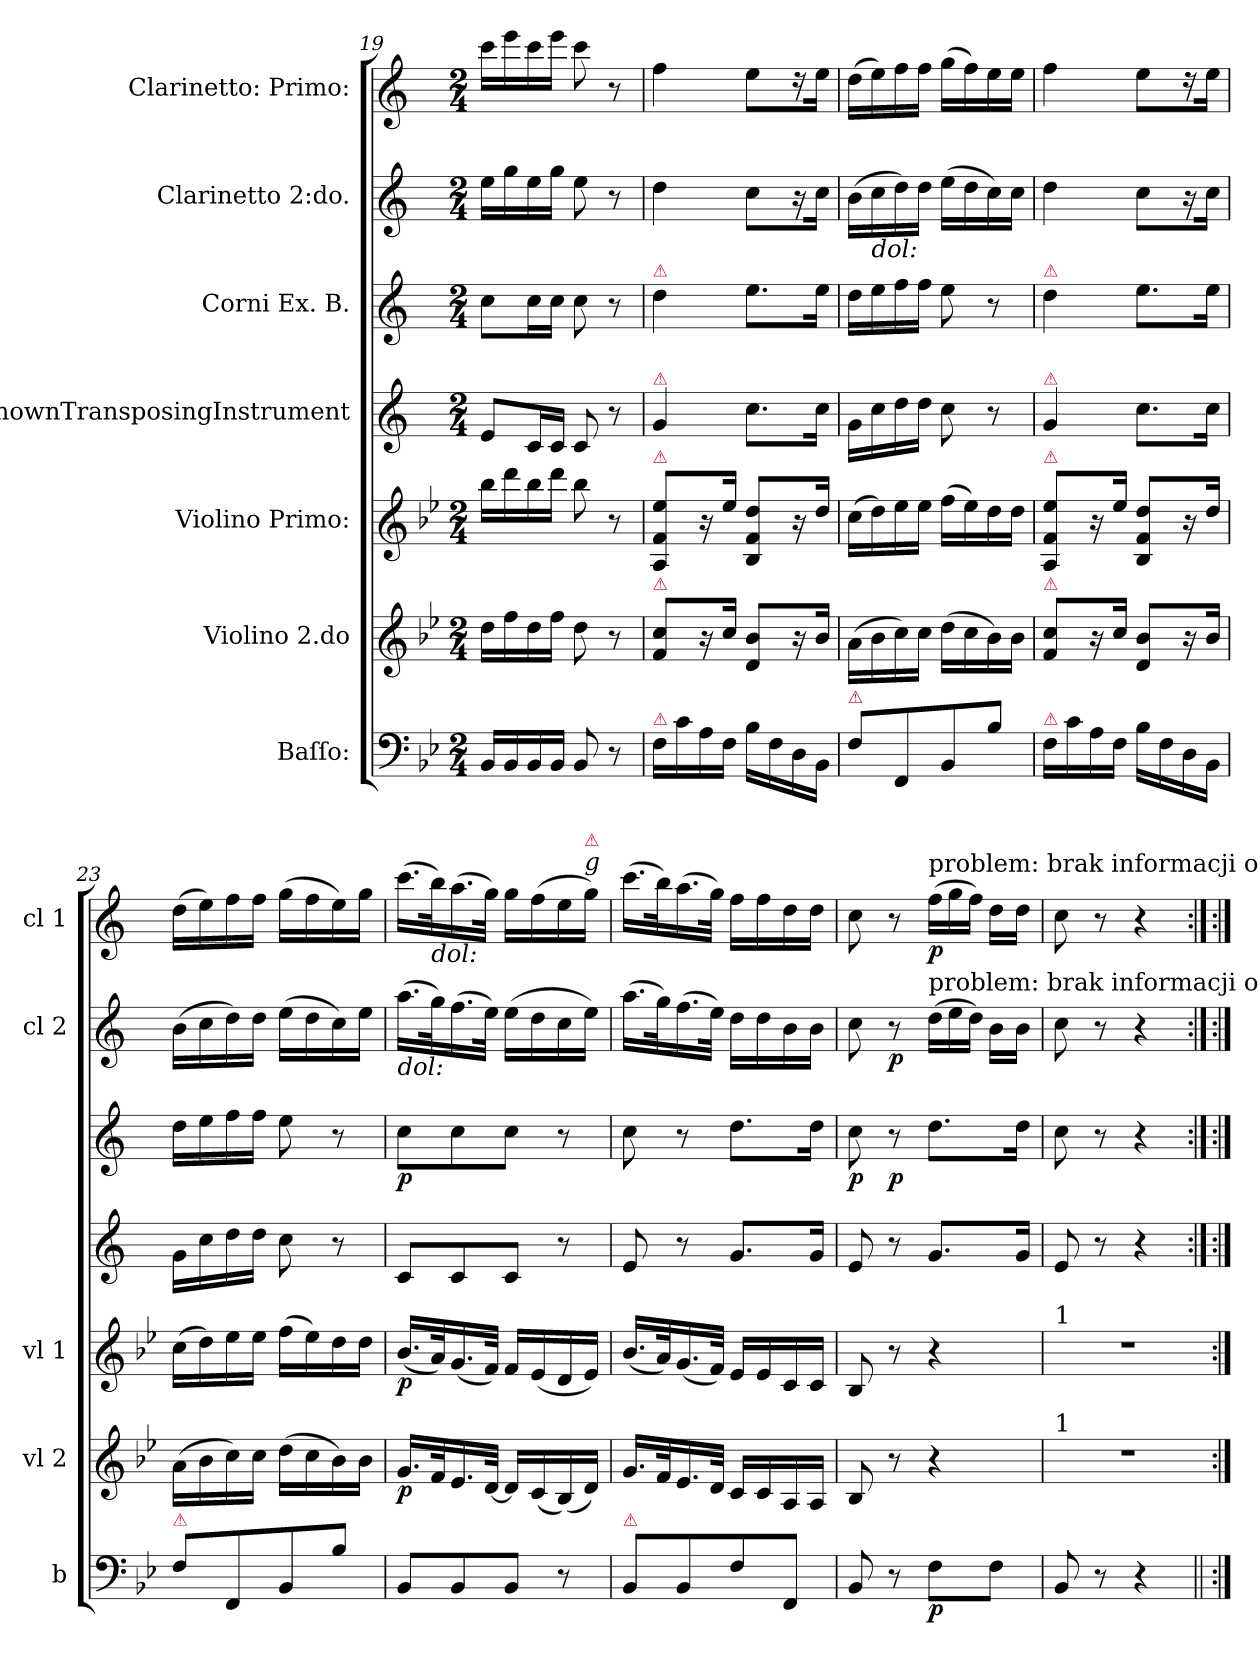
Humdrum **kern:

**kern	**dynam	**kern	**dynam	**kern	**dynam	**kern	**kern	**dynam	**kern	**dynam	**kern	**dynam
*part7	*part7	*part6	*part6	*part5	*part5	*part4	*part3	*part3	*part2	*part2	*part1	*part1
*staff7	*staff7	*staff6	*staff6	*staff5	*staff5	*staff4	*staff3	*staff3	*staff2	*staff2	*staff1	*staff1
*I"Baſſo:	*	*I"Violino 2.do	*	*I"Violino Primo:	*	*I"UnknownTransposingInstrument	*I"Corni Ex. B.	*	*I"Clarinetto 2:do.	*	*I"Clarinetto: Primo:	*
*I'b	*	*I'vl 2	*	*I'vl 1	*	*	*	*	*I'cl 2	*	*I'cl 1	*
*clefF4	*	*clefG2	*	*clefG2	*	*clefG2	*clefG2	*	*clefG2	*	*clefG2	*
*	*	*	*	*	*	*ITrd1c2	*ITrd1c2	*	*ITrd1c2	*	*ITrd1c2	*
*k[b-e-]	*	*k[b-e-]	*	*k[b-e-]	*	*k[b-e-]	*k[b-e-]	*	*k[b-e-]	*	*k[b-e-]	*
*M2/4	*	*M2/4	*	*M2/4	*	*M2/4	*M2/4	*	*M2/4	*	*M2/4	*
=19	=19	=19	=19	=19	=19	=19	=19	=19	=19	=19	=19	=19
16BB-/LL	.	16dd\LL	.	16bb-\LL	.	8d/L	8b-\L	.	16dd\LL	.	16bb-\LL	.
16BB-/	.	16ff\	.	16ddd\	.	.	.	.	16ff\	.	16ddd\	.
16BB-/	.	16dd\	.	16bb-\	.	16B-/L	16b-\L	.	16dd\	.	16bb-\	.
16BB-/JJ	.	16ff\JJ	.	16ddd\JJ	.	16B-/JJ	16b-\JJ	.	16ff\JJ	.	16ddd\JJ	.
8BB-/	.	8dd\	.	8bb-\	.	8B-/	8b-\	.	8dd\	.	8bb-\	.
8r	.	8r	.	8r	.	8r	8r	.	8r	.	8r	.
=20	=20	=20	=20	=20	=20	=20	=20	=20	=20	=20	=20	=20
!	!	!	!	!	!	!	!LO:TX:a:color=crimson:t=⚠	!	!	!	!	!
!	!	!	!	!	!	!LO:TX:a:color=crimson:t=⚠	!	!	!	!	!	!
!	!	!	!	!LO:TX:a:color=crimson:t=⚠	!	!	!	!	!	!	!	!
!	!	!LO:TX:a:color=crimson:t=⚠	!	!	!	!	!	!	!	!	!	!
!LO:TX:a:color=crimson:t=⚠	!	!	!	!	!	!	!	!	!	!	!	!
16F\LL	.	8f/ 8cc/L	.	8A/ 8f/ 8ee-/L	.	4f/	4cc\	.	4cc\	.	4ee-\	.
16c\	.	.	.	.	.	.	.	.	.	.	.	.
16A\	.	16r	.	16r	.	.	.	.	.	.	.	.
16F\JJ	.	16cc/Jk	.	16ee-/Jk	.	.	.	.	.	.	.	.
16B-\LL	.	8d/ 8b-/L	.	8B-/ 8f/ 8dd/L	.	8.b-\L	8.dd\L	.	8b-\L	.	8dd\L	.
16F\	.	.	.	.	.	.	.	.	.	.	.	.
16D\	.	16r	.	16r	.	.	.	.	16r	.	16r	.
16BB-\JJ	.	16b-/Jk	.	16dd/Jk	.	16b-\Jk	16dd\Jk	.	16b-\Jk	.	16dd\Jk	.
=21	=21	=21	=21	=21	=21	=21	=21	=21	=21	=21	=21	=21
!LO:TX:a:color=crimson:t=⚠	!	!	!	!	!	!	!	!	!	!	!	!
8F\L	.	(>16a\LL	.	(>16cc\LL	.	16f\LL	16cc\LL	.	(>16a\LL	.	(>16cc\LL	.
!	!	!	!	!	!	!	!	!	!LO:TX:b:i:t=dol&colon;	!	!	!
.	.	16b-\	.	16dd\)	.	16b-\	16dd\	.	16b-\	.	16dd\)	.
8FF/	.	16cc\)	.	16ee-\	.	16cc\	16ee-\	.	16cc\)	.	16ee-\	.
.	.	16cc\JJ	.	16ee-\JJ	.	16cc\JJ	16ee-\JJ	.	16cc\JJ	.	16ee-\JJ	.
8BB-/	.	(>16dd\LL	.	(>16ff\LL	.	8b-\	8dd\	.	(>16dd\LL	.	(>16ff\LL	.
.	.	16cc\	.	16ee-\)	.	.	.	.	16cc\	.	16ee-\)	.
8B-\J	.	16b-\)	.	16dd\	.	8r	8r	.	16b-\)	.	16dd\	.
.	.	16b-\JJ	.	16dd\JJ	.	.	.	.	16b-\JJ	.	16dd\JJ	.
=22	=22	=22	=22	=22	=22	=22	=22	=22	=22	=22	=22	=22
!	!	!	!	!	!	!	!LO:TX:a:color=crimson:t=⚠	!	!	!	!	!
!	!	!	!	!	!	!LO:TX:a:color=crimson:t=⚠	!	!	!	!	!	!
!	!	!	!	!LO:TX:a:color=crimson:t=⚠	!	!	!	!	!	!	!	!
!	!	!LO:TX:a:color=crimson:t=⚠	!	!	!	!	!	!	!	!	!	!
!LO:TX:a:color=crimson:t=⚠	!	!	!	!	!	!	!	!	!	!	!	!
16F\LL	.	8f/ 8cc/L	.	8A/ 8f/ 8ee-/L	.	4f/	4cc\	.	4cc\	.	4ee-\	.
16c\	.	.	.	.	.	.	.	.	.	.	.	.
16A\	.	16r	.	16r	.	.	.	.	.	.	.	.
16F\JJ	.	16cc/Jk	.	16ee-/Jk	.	.	.	.	.	.	.	.
16B-\LL	.	8d/ 8b-/L	.	8B-/ 8f/ 8dd/L	.	8.b-\L	8.dd\L	.	8b-\L	.	8dd\L	.
16F\	.	.	.	.	.	.	.	.	.	.	.	.
16D\	.	16r	.	16r	.	.	.	.	16r	.	16r	.
16BB-\JJ	.	16b-/Jk	.	16dd/Jk	.	16b-\Jk	16dd\Jk	.	16b-\Jk	.	16dd\Jk	.
=23	=23	=23	=23	=23	=23	=23	=23	=23	=23	=23	=23	=23
!LO:TX:a:color=crimson:t=⚠	!	!	!	!	!	!	!	!	!	!	!	!
8F\L	.	(>16a\LL	.	(>16cc\LL	.	16f\LL	16cc\LL	.	(>16a\LL	.	(>16cc\LL	.
.	.	16b-\	.	16dd\)	.	16b-\	16dd\	.	16b-\	.	16dd\)	.
8FF/	.	16cc\)	.	16ee-\	.	16cc\	16ee-\	.	16cc\)	.	16ee-\	.
.	.	16cc\JJ	.	16ee-\JJ	.	16cc\JJ	16ee-\JJ	.	16cc\JJ	.	16ee-\JJ	.
8BB-/	.	(>16dd\LL	.	(>16ff\LL	.	8b-\	8dd\	.	(16dd\LL	.	(16ff\LL	.
.	.	16cc\	.	16ee-\)	.	.	.	.	16cc\	.	16ee-\	.
8B-\J	.	16b-\)	.	16dd\	.	8r	8r	.	16b-\)	.	16dd\)	.
.	.	16b-\JJ	.	16dd\JJ	.	.	.	.	16dd\JJ	.	16ff\JJ	.
=24	=24	=24	=24	=24	=24	=24	=24	=24	=24	=24	=24	=24
!	!	!	!	!	!	!	!	!	!LO:TX:b:i:t=dol&colon;	!	!	!
8BB-/L	.	16.g/LL	p	(<16.b-/LL	p	8B-/L	8b-\L	p	(>16.gg\LL	.	(>16.bb-\LL	.
!	!	!	!	!	!	!	!	!	!	!	!LO:TX:b:i:t=dol&colon;	!
.	.	32f/K	.	32a/K)	.	.	.	.	32ff\K)	.	32aa\K)	.
8BB-/	.	16.e-/	.	(<16.g/	.	8B-/	8b-\	.	(>16.ee-\	.	(16.gg\	.
.	.	[32d/JJk	.	32f/JJk)	.	.	.	.	32dd\JJk)	.	32ff\JJk)	.
8BB-/J	.	16d/LL]	.	16f/LL	.	8B-/J	8b-\J	.	(>16dd\LL	.	16ff\LL	.
.	.	(<16c/	.	(<16e-/	.	.	.	.	16cc\	.	(>16ee-\	.
8r	.	(<16B-/)	.	16d/	.	8r	8r	.	16b-\	.	16dd\	.
!	!	!	!	!	!	!	!	!	!	!	!LO:TX:a:i:t=g	!
!	!	!	!	!	!	!	!	!	!	!	!LO:TX:a:color=crimson:t=⚠	!
.	.	16d/JJ)	.	16e-/JJ)	.	.	.	.	16dd\JJ)	.	16ff\JJ)	.
=25	=25	=25	=25	=25	=25	=25	=25	=25	=25	=25	=25	=25
!LO:TX:a:color=crimson:t=⚠	!	!	!	!	!	!	!	!	!	!	!	!
8BB-/L	.	16.g/LL	.	(<16.b-/LL	.	8d/	8b-\	.	(>16.gg\LL	.	(>16.bb-\LL	.
.	.	32f/K	.	32a/K)	.	.	.	.	32ff\K)	.	32aa\K)	.
8BB-/	.	16.e-/	.	(<16.g/	.	8r	8r	.	(>16.ee-\	.	(>16.gg\	.
.	.	32d/JJk	.	32f/JJk)	.	.	.	.	32dd\JJk)	.	32ff\JJk)	.
8F\	.	16c/LL	.	16e-/LL	.	8.f/L	8.cc\L	.	16cc\LL	.	16ee-\LL	.
.	.	16c/	.	16e-/	.	.	.	.	16cc\	.	16ee-\	.
8FF/J	.	16A/	.	16c/	.	.	.	.	16a\	.	16cc\	.
.	.	16A/JJ	.	16c/JJ	.	16f/Jk	16cc\Jk	.	16a\JJ	.	16cc\JJ	.
=26	=26	=26	=26	=26	=26	=26	=26	=26	=26	=26	=26	=26
8BB-/	.	8B-/	.	8B-/	.	8d/	8b-\	p	8b-\	.	8b-\	.
8r	.	8r	.	8r	.	8r	8r	p	8r	p	8r	.
*	*	*	*	*	*	*	*	*	*Xtuplet	*	*Xtuplet	*
!	!	!	!	!	!	!	!	!	!	!	!LO:TX:a:t=problem&colon; brak informacji o grupie niemiarowej	!
!	!	!	!	!	!	!	!	!	!LO:TX:a:t=problem&colon; brak informacji o grupie niemiarowej	!	!	!
8F\L	p	4r	.	4r	.	8.f/L	8.cc\L	.	(>24cc\LL	.	(>24ee-\LL	p
.	.	.	.	.	.	.	.	.	24dd\	.	24ff\	.
.	.	.	.	.	.	.	.	.	24cc\JJ)	.	24ee-\JJ)	.
8F\J	.	.	.	.	.	.	.	.	16a\LL	.	16cc\LL	.
.	.	.	.	.	.	16f/Jk	16cc\Jk	.	16a\JJ	.	16cc\JJ	.
=27	=27	=27	=27	=27	=27	=27	=27	=27	=27	=27	=27	=27
!	!	!	!	!LO:TX:a:t=1	!	!	!	!	!	!	!	!
!	!	!LO:TX:a:t=1	!	!	!	!	!	!	!	!	!	!
8BB-/	.	2r	.	2r	.	8d/	8b-\	.	8b-\	.	8b-\	.
8r	.	.	.	.	.	8r	8r	.	8r	.	8r	.
4r	.	.	.	.	.	4r	4r	.	4r	.	4r	.
=||	=:|!	=:|!	=:|!	=:|!	=:|!	=:|!	=:|!	=:|!	=:|!	=:|!	=:|!	=:|!
*-	*-	*-	*-	*-	*-	*-	*-	*-	*-	*-	*-	*-
